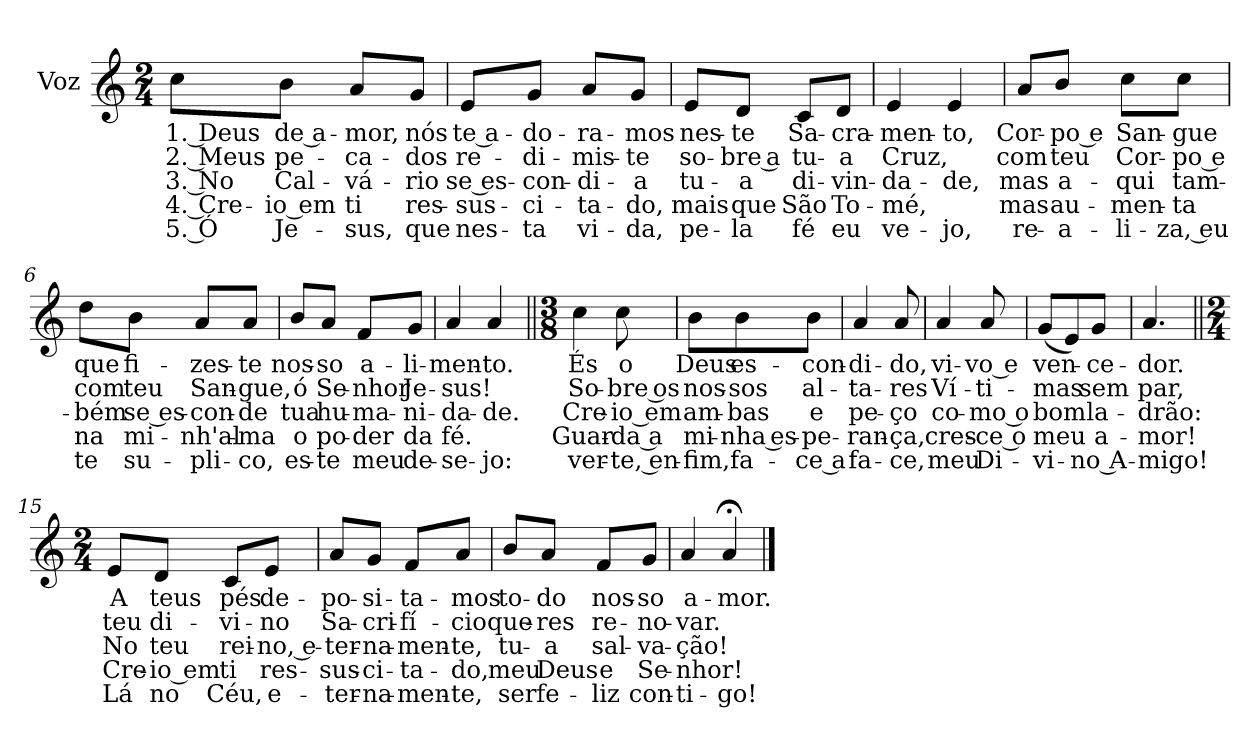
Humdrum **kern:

**kern	**text	**text	**text	**text	**text
*part1	*part1	*part1	*part1	*part1	*part1
*staff1	*staff1	*staff1	*staff1	*staff1	*staff1
*I"Voz	*	*	*	*	*
*I'Vo.	*	*	*	*	*
*clefG2	*	*	*	*	*
*k[]	*	*	*	*	*
*M2/4	*	*	*	*	*
*MM54	*	*	*	*	*
=1	=1	=1	=1	=1	=1
!	!LO:LY:b	!LO:LY:b	!LO:LY:b	!LO:LY:b	!LO:LY:b
8cc\L	1. Deus	2. Meus	3. No	4. Cre-	5. Ó
!	!LO:LY:b	!LO:LY:b	!LO:LY:b	!LO:LY:b	!LO:LY:b
8b\J	de a-	pe-	Cal-	-io em	Je-
!	!LO:LY:b	!LO:LY:b	!LO:LY:b	!LO:LY:b	!LO:LY:b
8a/L	-mor,	-ca-	-vá-	ti	-sus,
!	!LO:LY:b	!LO:LY:b	!LO:LY:b	!LO:LY:b	!LO:LY:b
8g/J	nós	-dos	-rio	res-	que
=2	=2	=2	=2	=2	=2
!	!LO:LY:b	!LO:LY:b	!LO:LY:b	!LO:LY:b	!LO:LY:b
8e/L	te a-	re-	se es-	-sus-	nes-
!	!LO:LY:b	!LO:LY:b	!LO:LY:b	!LO:LY:b	!LO:LY:b
8g/J	-do-	-di-	-con-	-ci-	-ta
!	!LO:LY:b	!LO:LY:b	!LO:LY:b	!LO:LY:b	!LO:LY:b
8a/L	-ra-	-mis-	-di-	-ta-	vi-
!	!LO:LY:b	!LO:LY:b	!LO:LY:b	!LO:LY:b	!LO:LY:b
8g/J	-mos	-te	-a	-do,	-da,
=3	=3	=3	=3	=3	=3
!	!LO:LY:b	!LO:LY:b	!LO:LY:b	!LO:LY:b	!LO:LY:b
8e/L	nes-	so-	tu-	mais	pe-
!	!LO:LY:b	!LO:LY:b	!LO:LY:b	!LO:LY:b	!LO:LY:b
8d/J	-te	-bre a	-a	que	-la
!	!LO:LY:b	!LO:LY:b	!LO:LY:b	!LO:LY:b	!LO:LY:b
8c/L	Sa-	tu-	di-	São	fé
!	!LO:LY:b	!LO:LY:b	!LO:LY:b	!LO:LY:b	!LO:LY:b
8d/J	-cra-	-a	-vin-	To-	eu
=4	=4	=4	=4	=4	=4
!	!LO:LY:b	!LO:LY:b	!LO:LY:b	!LO:LY:b	!LO:LY:b
4e/	-men-	Cruz,	-da-	-mé,	ve-
!	!LO:LY:b	!	!LO:LY:b	!	!LO:LY:b
4e/	-to,	.	-de,	.	-jo,
!!LO:LB:g=z
=5	=5	=5	=5	=5	=5
!	!LO:LY:b	!LO:LY:b	!LO:LY:b	!LO:LY:b	!LO:LY:b
8a/L	Cor-	com	mas	mas	re-
!	!LO:LY:b	!LO:LY:b	!LO:LY:b	!LO:LY:b	!LO:LY:b
8b/J	-po e	teu	a-	au-	-a-
!	!LO:LY:b	!LO:LY:b	!LO:LY:b	!LO:LY:b	!LO:LY:b
8cc\L	San-	Cor-	-qui	-men-	-li-
!	!LO:LY:b	!LO:LY:b	!LO:LY:b	!LO:LY:b	!LO:LY:b
8cc\J	-gue	-po e	tam-	-ta	-za, eu
=6	=6	=6	=6	=6	=6
!	!LO:LY:b	!LO:LY:b	!LO:LY:b	!LO:LY:b	!LO:LY:b
8dd\L	que	com	-bém	na	te
!	!LO:LY:b	!LO:LY:b	!LO:LY:b	!LO:LY:b	!LO:LY:b
8b\J	fi-	teu	se es-	mi-	su-
!	!LO:LY:b	!LO:LY:b	!LO:LY:b	!LO:LY:b	!LO:LY:b
8a/L	-zes-	San-	-con-	-nh'al-	-pli-
!	!LO:LY:b	!LO:LY:b	!LO:LY:b	!LO:LY:b	!LO:LY:b
8a/J	-te	-gue,	-de	-ma	-co,
=7	=7	=7	=7	=7	=7
!	!LO:LY:b	!LO:LY:b	!LO:LY:b	!LO:LY:b	!LO:LY:b
8b/L	nos-	ó	tua	o	es-
!	!LO:LY:b	!LO:LY:b	!LO:LY:b	!LO:LY:b	!LO:LY:b
8a/J	-so	Se-	hu-	po-	-te
!	!LO:LY:b	!LO:LY:b	!LO:LY:b	!LO:LY:b	!LO:LY:b
8f/L	a-	-nhor	-ma-	-der	meu
!	!LO:LY:b	!LO:LY:b	!LO:LY:b	!LO:LY:b	!LO:LY:b
8g/J	-li-	Je-	-ni-	da	de-
=8	=8	=8	=8	=8	=8
!	!LO:LY:b	!LO:LY:b	!LO:LY:b	!LO:LY:b	!LO:LY:b
4a/	-men-	-sus!	-da-	fé.	-se-
!	!LO:LY:b	!	!LO:LY:b	!	!LO:LY:b
4a/	-to.	.	-de.	.	-jo:
!!LO:LB:g=z
=9||	=9||	=9||	=9||	=9||	=9||
*M3/8	*	*	*	*	*
*MM75	*	*	*	*	*
!	!LO:LY:b	!LO:LY:b	!LO:LY:b	!LO:LY:b	!LO:LY:b
4cc\	És	So-	Cre-	Guar-	ver-
!	!LO:LY:b	!LO:LY:b	!LO:LY:b	!LO:LY:b	!LO:LY:b
8cc\	o	-bre os	-io em	-da a	-te, en-
=10	=10	=10	=10	=10	=10
!	!LO:LY:b	!LO:LY:b	!LO:LY:b	!LO:LY:b	!LO:LY:b
8b\L	Deus	nos-	am-	mi-	-fim,
!	!LO:LY:b	!LO:LY:b	!LO:LY:b	!LO:LY:b	!LO:LY:b
8b\	es-	-sos	-bas	-nha es-	fa-
!	!LO:LY:b	!LO:LY:b	!LO:LY:b	!LO:LY:b	!LO:LY:b
8b\J	-con-	al-	e	-pe-	-ce a
=11	=11	=11	=11	=11	=11
!	!LO:LY:b	!LO:LY:b	!LO:LY:b	!LO:LY:b	!LO:LY:b
4a/	-di-	-ta-	pe-	-ran-	fa-
!	!LO:LY:b	!LO:LY:b	!LO:LY:b	!LO:LY:b	!LO:LY:b
8a/	-do,	-res	-ço	-ça,	-ce,
=12	=12	=12	=12	=12	=12
!	!LO:LY:b	!LO:LY:b	!LO:LY:b	!LO:LY:b	!LO:LY:b
4a/	vi-	Ví-	co-	cres-	meu
!	!LO:LY:b	!LO:LY:b	!LO:LY:b	!LO:LY:b	!LO:LY:b
8a/	-vo e	-ti-	-mo o	-ce o	Di-
=13	=13	=13	=13	=13	=13
!	!LO:LY:b	!LO:LY:b	!LO:LY:b	!LO:LY:b	!LO:LY:b
(<8g/L	ven-	-mas	bom	meu	-vi-
8e/)	.	.	.	.	.
!	!LO:LY:b	!LO:LY:b	!LO:LY:b	!LO:LY:b	!LO:LY:b
8g/J	ce-	sem	la-	a-	-no A-
=14	=14	=14	=14	=14	=14
!	!LO:LY:b	!LO:LY:b	!LO:LY:b	!LO:LY:b	!LO:LY:b
4.a/	dor.	par,	-drão:	-mor!	-migo!
!!LO:LB:g=z
=15||	=15||	=15||	=15||	=15||	=15||
*M2/4	*	*	*	*	*
*MM54	*	*	*	*	*
!	!LO:LY:b	!LO:LY:b	!LO:LY:b	!LO:LY:b	!LO:LY:b
8e/L	A	teu	No	Cre-	Lá
!	!LO:LY:b	!LO:LY:b	!LO:LY:b	!LO:LY:b	!LO:LY:b
8d/J	teus	di-	teu	-io em	no
!	!LO:LY:b	!LO:LY:b	!LO:LY:b	!LO:LY:b	!LO:LY:b
8c/L	pés	-vi-	rei-	ti	Céu,
!	!LO:LY:b	!LO:LY:b	!LO:LY:b	!LO:LY:b	!LO:LY:b
8e/J	de-	-no	-no, e-	res-	e-
=16	=16	=16	=16	=16	=16
!	!LO:LY:b	!LO:LY:b	!LO:LY:b	!LO:LY:b	!LO:LY:b
8a/L	-po-	Sa-	-ter-	-sus-	-ter-
!	!LO:LY:b	!LO:LY:b	!LO:LY:b	!LO:LY:b	!LO:LY:b
8g/J	-si-	-cri-	-na-	-ci-	-na-
!	!LO:LY:b	!LO:LY:b	!LO:LY:b	!LO:LY:b	!LO:LY:b
8f/L	-ta-	-fí-	-men-	-ta-	-men-
!	!LO:LY:b	!LO:LY:b	!LO:LY:b	!LO:LY:b	!LO:LY:b
8a/J	-mos	-cio	-te,	-do,	-te,
=17	=17	=17	=17	=17	=17
!	!LO:LY:b	!LO:LY:b	!LO:LY:b	!LO:LY:b	!LO:LY:b
8b/L	to-	que-	tu-	meu	ser
!	!LO:LY:b	!LO:LY:b	!LO:LY:b	!LO:LY:b	!LO:LY:b
8a/J	-do	-res	-a	Deus	fe-
!	!LO:LY:b	!LO:LY:b	!LO:LY:b	!LO:LY:b	!LO:LY:b
8f/L	nos-	re-	sal-	e	-liz
!	!LO:LY:b	!LO:LY:b	!LO:LY:b	!LO:LY:b	!LO:LY:b
8g/J	-so	-no-	-va-	Se-	con-
=18	=18	=18	=18	=18	=18
!	!LO:LY:b	!LO:LY:b	!LO:LY:b	!LO:LY:b	!LO:LY:b
4a/	a-	-var.	-ção!	-nhor!	-ti-
!	!LO:LY:b	!	!	!	!LO:LY:b
4a;</	-mor.	.	.	.	-go!
==	==	==	==	==	==
*-	*-	*-	*-	*-	*-
